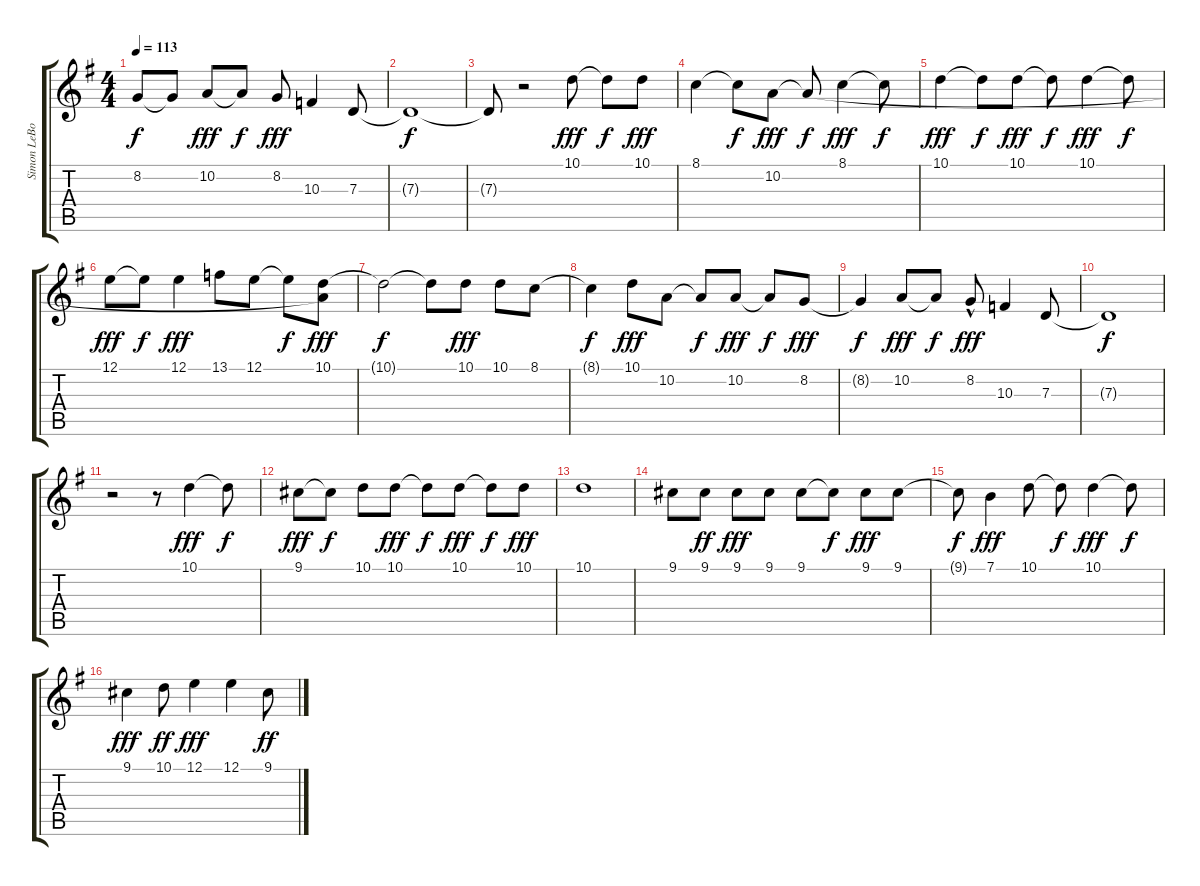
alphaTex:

\track ("Simon LeBon" "Simon LeBo") {instrument altosax}
\staff {score tabs}
\tuning (E4 B3 G3 D3 A2 E2) {hide}
\ts (4 4)
\tempo 113
\clef g2
\ks g
8.2{t}.8{dy f} 8.2{t}.8 10.2.8{dy fff} 10.2{t}.8{dy f} 8.2.8{dy fff} 10.3.4 7.3.8 |
7.3{t}.1{dy f} |
7.3{t}.8 r.2 10.1.8{dy fff} 10.1{t}.8{dy f} 10.1.8{dy fff} |
8.1.4 8.1{t}.8{dy f} 10.2.8{dy fff} 10.2{t}.8{dy f} 8.1.4{dy fff} 8.1{t}.8{dy f} |
10.1.4{dy fff} 10.1{t}.8{dy f} 10.1.8{dy fff} 10.1{t}.8{dy f} 10.1.4{dy fff} 10.1{t}.8{dy f} |
12.1.8{dy fff} 12.1{t}.8{dy f} 12.1.4{dy fff} 13.1.8 12.1.8 12.1{t}.8{dy f} (10.1 10.2{t}).8{dy fff} |
10.1{t}.2{dy f} 10.1{t}.8 10.1.8{dy fff} 10.1.8 8.1.8 |
8.1{t}.4{dy f} 10.1.8{dy fff} 10.2.8 10.2{t}.8{dy f} 10.2.8{dy fff} 10.2{t}.8{dy f} 8.2.8{dy fff} |
8.2{t}.4{dy f} 10.2.8{dy fff} 10.2{t}.8{dy f} 8.2{hac}.8{dy fff} 10.3.4 7.3.8 |
7.3{t}.1{dy f} |
r.2 r.8 10.1.4{dy fff} 10.1{t}.8{dy f} |
9.1.8{dy fff} 9.1{t}.8{dy f} 10.1.8 10.1.8{dy fff} 10.1{t}.8{dy f} 10.1.8{dy fff} 10.1{t}.8{dy f} 10.1.8{dy fff} |
10.1.1 |
9.1.8 9.1.8{dy ff} 9.1.8{dy fff} 9.1.8 9.1.8 9.1{t}.8{dy f} 9.1.8{dy fff} 9.1.8 |
9.1{t}.8{dy f} 7.1.4{dy fff} 10.1.8 10.1{t}.8{dy f} 10.1.4{dy fff} 10.1{t}.8{dy f} |
9.1.4{dy fff} 10.1.8{dy ff} 12.1.4{dy fff} 12.1.4 9.1.8{dy ff}
